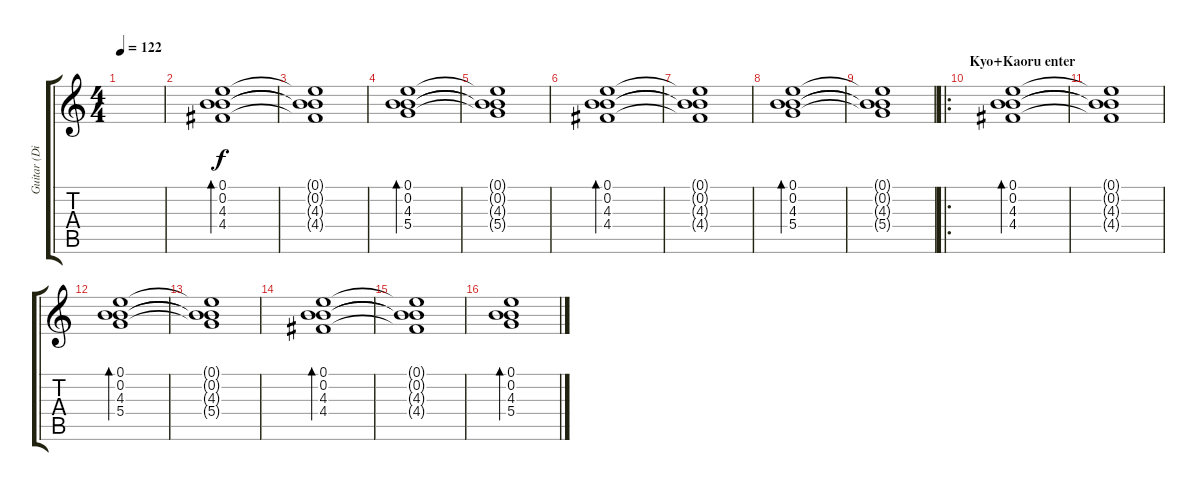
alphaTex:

\track ("Guitar (Die)" "Guitar (Di") {instrument electricguitarclean}
\staff {score tabs}
\tuning (E4 B3 G3 D3 A2 E2) {hide}
\ts (4 4)
\tempo 122
\clef g2
\ks c
|
(0.1 0.2 4.3 4.4).1{bd 240} |
(0.1{t} 0.2{t} 4.3{t} 4.4{t}).1 |
(0.1 0.2 4.3 5.4).1{bd 240} |
(0.1{t} 0.2{t} 4.3{t} 5.4{t}).1 |
(0.1 0.2 4.3 4.4).1{bd 240} |
(0.1{t} 0.2{t} 4.3{t} 4.4{t}).1 |
(0.1 0.2 4.3 5.4).1{bd 240} |
(0.1{t} 0.2{t} 4.3{t} 5.4{t}).1 |
\ro
\section ("" "Kyo+Kaoru enter")
(0.1 0.2 4.3 4.4).1{bd 240} |
(0.1{t} 0.2{t} 4.3{t} 4.4{t}).1 |
(0.1 0.2 4.3 5.4).1{bd 240} |
(0.1{t} 0.2{t} 4.3{t} 5.4{t}).1 |
(0.1 0.2 4.3 4.4).1{bd 240} |
(0.1{t} 0.2{t} 4.3{t} 4.4{t}).1 |
(0.1 0.2 4.3 5.4).1{bd 240}
